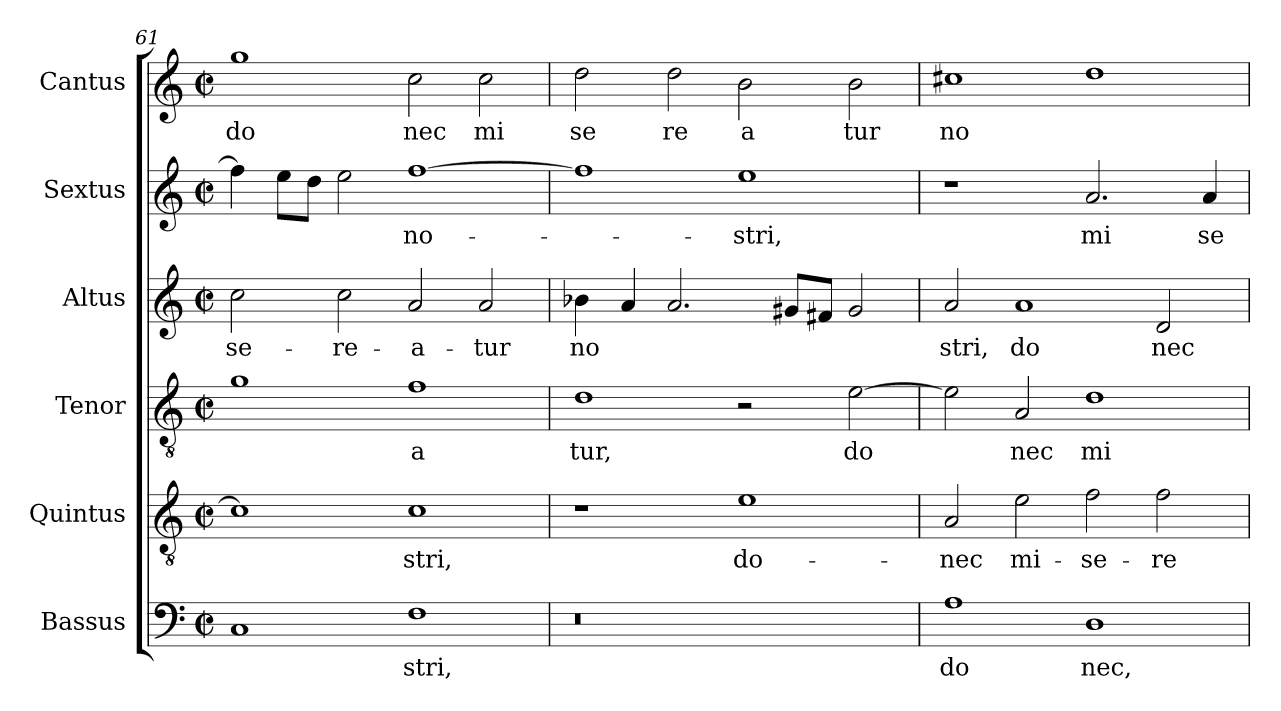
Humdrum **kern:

**kern	**text	**kern	**text	**kern	**text	**kern	**text	**kern	**text	**kern	**text
*part6	*part6	*part5	*part5	*part4	*part4	*part3	*part3	*part2	*part2	*part1	*part1
*staff6	*staff6	*staff5	*staff5	*staff4	*staff4	*staff3	*staff3	*staff2	*staff2	*staff1	*staff1
*I"Bassus	*	*I"Quintus	*	*I"Tenor	*	*I"Altus	*	*I"Sextus	*	*I"Cantus	*
*clefF4	*	*clefGv2	*	*clefGv2	*	*clefG2	*	*clefG2	*	*clefG2	*
*M2/2	*	*M2/2	*	*M2/2	*	*M2/2	*	*M2/2	*	*M2/2	*
*met(c|)	*	*met(c|)	*	*met(c|)	*	*met(c|)	*	*met(c|)	*	*met(c|)	*
=61	=61	=61	=61	=61	=61	=61	=61	=61	=61	=61	=61
!	!	!	!	!	!	!	!LO:LY:b:cj	!	!	!	!LO:LY:b:cj
1C	.	1c]	.	1g	.	2cc\	-se-	4ff\]	.	1gg	do
.	.	.	.	.	.	.	.	8ee\L	.	.	.
.	.	.	.	.	.	.	.	8dd\J	.	.	.
!	!	!	!	!	!	!	!LO:LY:b:cj	!	!	!	!
.	.	.	.	.	.	2cc\	-re-	2ee\	.	.	.
!	!LO:LY:b:cj	!	!LO:LY:b:cj	!	!LO:LY:b:cj	!	!LO:LY:b:cj	!	!LO:LY:b:cj	!	!LO:LY:b:cj
1F	-stri,	1c	stri,	1f	a	2a/	-a-	[>1ff	no-	2cc\	nec
!	!	!	!	!	!	!	!LO:LY:b:cj	!	!	!	!LO:LY:b:cj
.	.	.	.	.	.	2a/	-tur	.	.	2cc\	mi
!!LO:LB:g=z
=62	=62	=62	=62	=62	=62	=62	=62	=62	=62	=62	=62
!	!	!	!	!	!LO:LY:b:cj	!	!LO:LY:b:cj	!	!	!	!LO:LY:b:cj
0r	.	1r	.	1d	tur,	4b-X\	no	1ff]	.	2dd\	se
.	.	.	.	.	.	4a/	.	.	.	.	.
!	!	!	!	!	!	!	!	!	!	!	!LO:LY:b:cj
.	.	.	.	.	.	2.a/	.	.	.	2dd\	re
!	!	!	!LO:LY:b:cj	!	!	!	!	!	!LO:LY:b:cj	!	!LO:LY:b:cj
.	.	1e	do-	2r	.	.	.	1ee	-stri,	2b\	a
.	.	.	.	.	.	8g#/L	.	.	.	.	.
.	.	.	.	.	.	8f#/J	.	.	.	.	.
!	!	!	!	!	!LO:LY:b:cj	!	!	!	!	!	!LO:LY:b:cj
.	.	.	.	[>2e\	do	2g#/	.	.	.	2b\	tur
=63	=63	=63	=63	=63	=63	=63	=63	=63	=63	=63	=63
!	!LO:LY:b:cj	!	!LO:LY:b:cj	!	!	!	!LO:LY:b:cj	!	!	!	!LO:LY:b:cj
1A	do	2A/	-nec	2e\]	.	2a/	stri,	1r	.	1cc#X	no
!	!	!	!LO:LY:b:cj	!	!LO:LY:b:cj	!	!LO:LY:b:cj	!	!	!	!
.	.	2e\	mi-	2A/	nec	1a	do	.	.	.	.
!	!LO:LY:b:cj	!	!LO:LY:b:cj	!	!LO:LY:b:cj	!	!	!	!LO:LY:b:cj	!	!
1D	nec,	2f\	-se-	1d	mi	.	.	2.a/	mi	1dd	.
!	!	!	!LO:LY:b:cj	!	!	!	!LO:LY:b:cj	!	!	!	!
.	.	2f\	-re-	.	.	2d/	nec	.	.	.	.
!	!	!	!	!	!	!	!	!	!LO:LY:b:cj	!	!
.	.	.	.	.	.	.	.	4a/	se	.	.
=	=	=	=	=	=	=	=	=	=	=	=
*-	*-	*-	*-	*-	*-	*-	*-	*-	*-	*-	*-
